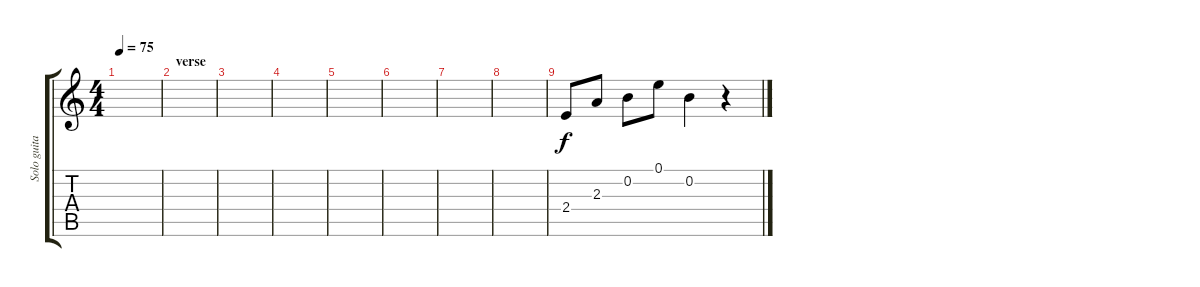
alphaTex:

\track ("Solo guitar" "Solo guita") {instrument distortionguitar}
\staff {score tabs}
\tuning (E4 B3 G3 D3 A2 E2) {hide}
\ts (4 4)
\tempo 75
\clef g2
\ks c
|
\section ("" "verse")
|
|
|
|
|
|
|
2.4.8 2.3.8 0.2.8 0.1.8 0.2.4 r.4
